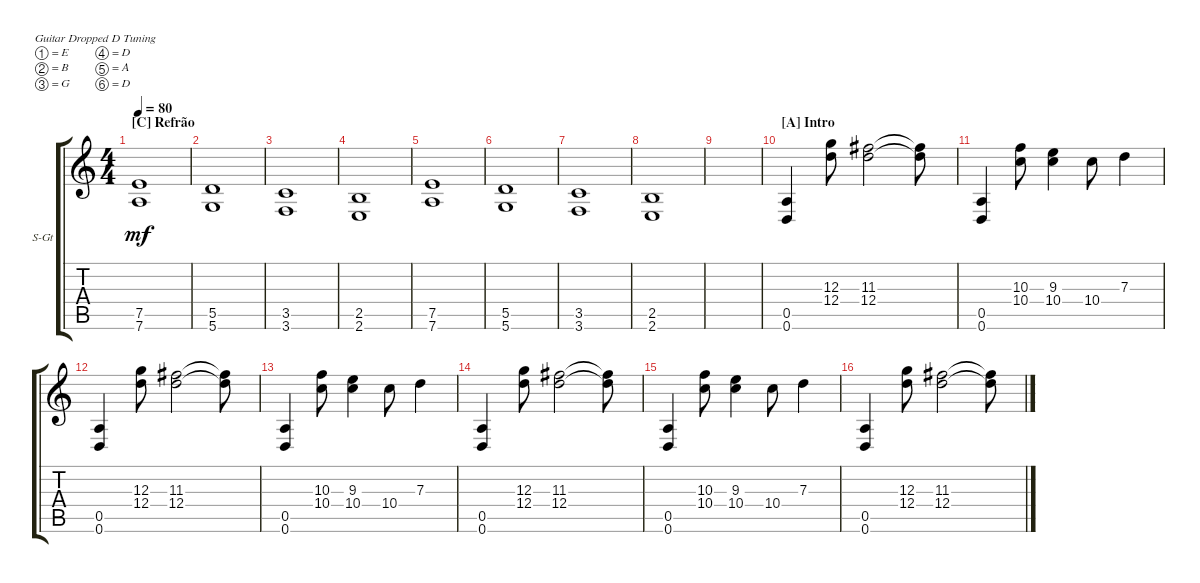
\defaultSystemsLayout 4
\bracketExtendMode groupsimilarinstruments
\firstSystemTrackNameOrientation horizontal
\otherSystemsTrackNameOrientation horizontal
\track ("Steel Guitar" "S-Gt") {multiBarRest instrument acousticguitarsteel}
\staff {score tabs}
\tuning (E4 B3 G3 D3 A2 D2)
\ts (4 4)
\section ("C" "Refrão")
\tempo 80
\clef g2
\ks c
(7.6 7.5).1{dy mf} |
(5.6 5.5).1 |
(3.6 3.5).1 |
(2.6 2.5).1 |
(7.6 7.5).1 |
(5.6 5.5).1 |
(3.6 3.5).1 |
(2.6 2.5).1 |
|
\section ("A" "Intro")
(0.6 0.5).4 (12.4 12.3).8 (12.4 11.3).2 (12.4{t} 11.3{t}).8 |
(0.6 0.5).4 (10.4 10.3).8 (10.4 9.3).4 10.4.8 7.3.4 |
(0.6 0.5).4 (12.4 12.3).8 (12.4 11.3).2 (12.4{t} 11.3{t}).8 |
(0.6 0.5).4 (10.4 10.3).8 (10.4 9.3).4 10.4.8 7.3.4 |
(0.6 0.5).4 (12.4 12.3).8 (12.4 11.3).2 (12.4{t} 11.3{t}).8 |
(0.6 0.5).4 (10.4 10.3).8 (10.4 9.3).4 10.4.8 7.3.4 |
(0.6 0.5).4 (12.4 12.3).8 (12.4 11.3).2 (12.4{t} 11.3{t}).8
